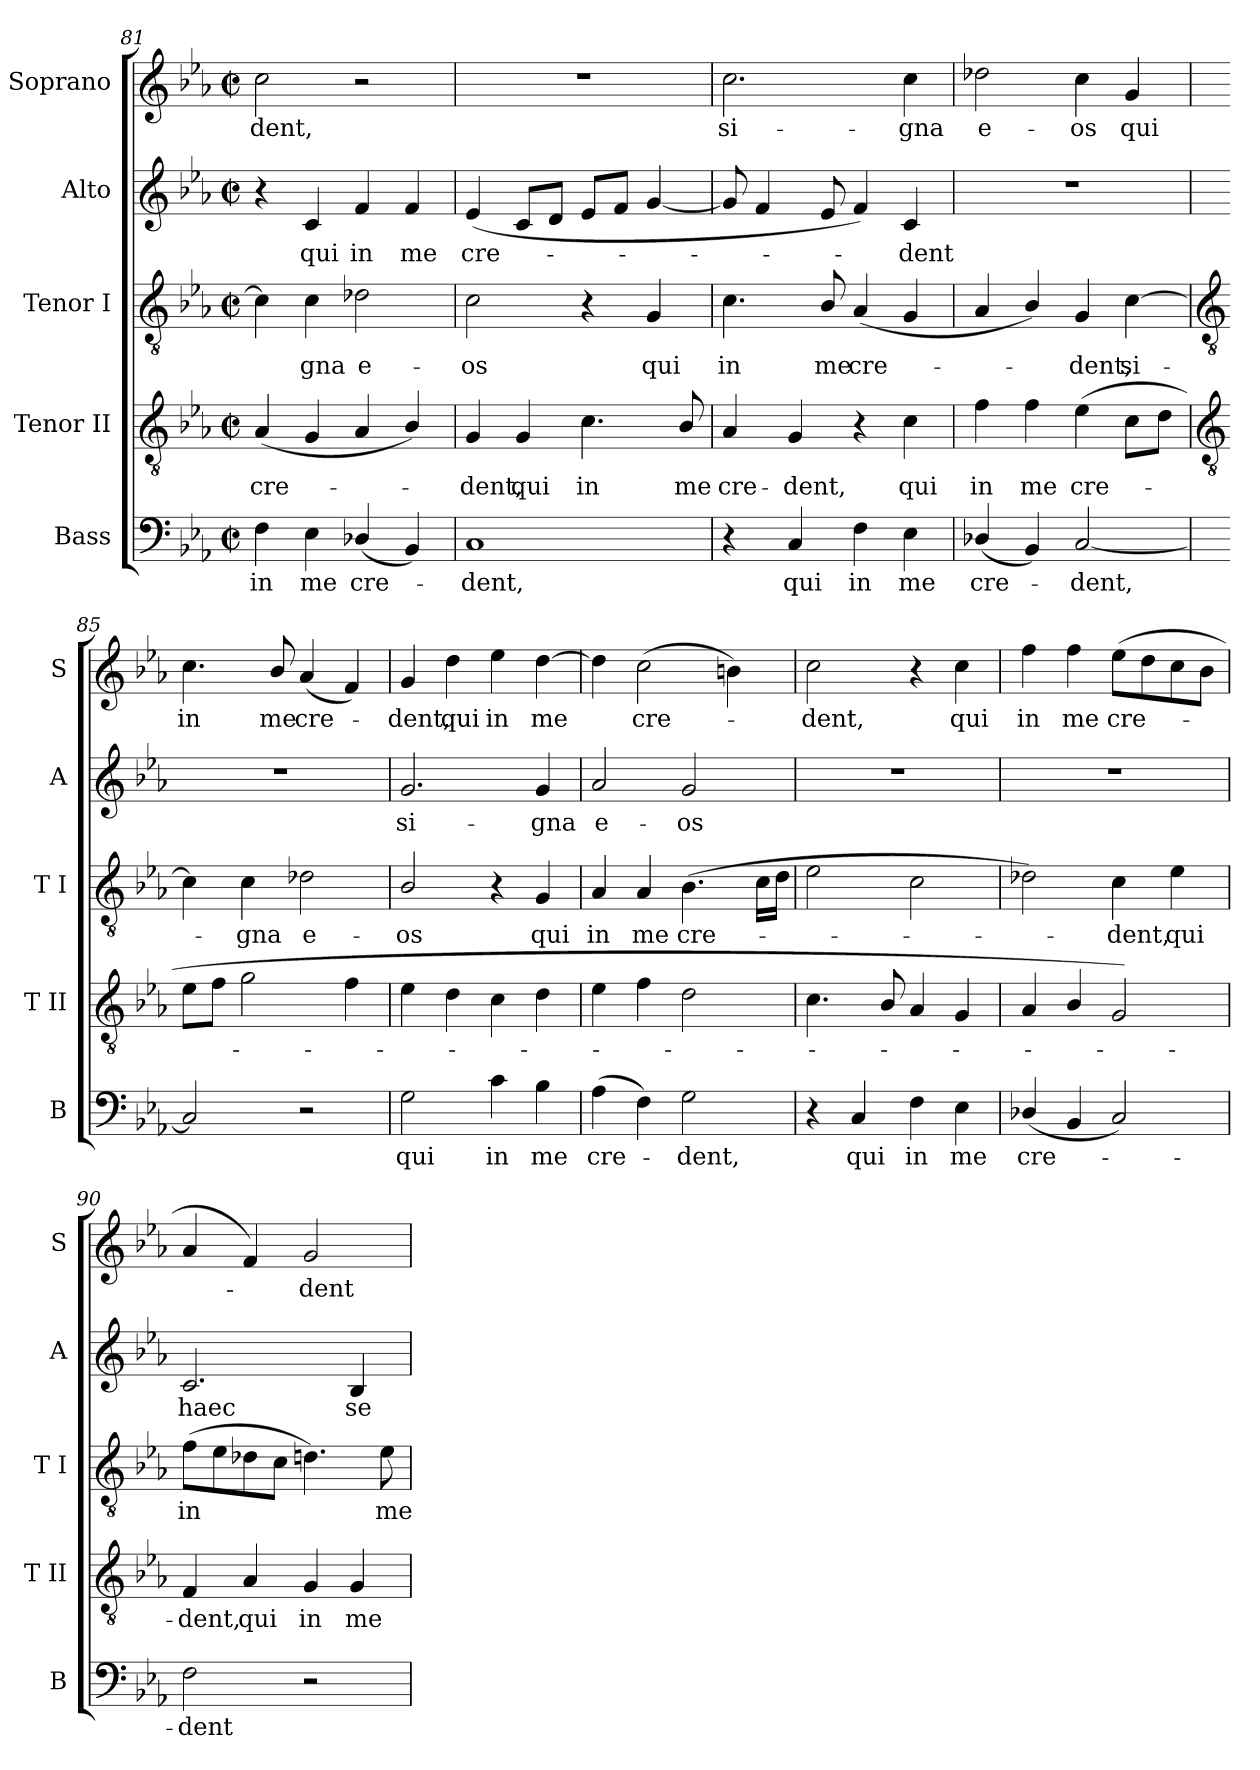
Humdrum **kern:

**kern	**text	**kern	**text	**kern	**text	**kern	**text	**kern	**text
*part5	*part5	*part4	*part4	*part3	*part3	*part2	*part2	*part1	*part1
*staff5	*staff5	*staff4	*staff4	*staff3	*staff3	*staff2	*staff2	*staff1	*staff1
*I"Bass	*	*I"Tenor II	*	*I"Tenor I	*	*I"Alto	*	*I"Soprano	*
*I'B	*	*I'T II	*	*I'T I	*	*I'A	*	*I'S	*
*clefF4	*	*clefGv2	*	*clefGv2	*	*clefG2	*	*clefG2	*
*k[b-e-a-]	*	*k[b-e-a-]	*	*k[b-e-a-]	*	*k[b-e-a-]	*	*k[b-e-a-]	*
*E-:	*	*E-:	*	*E-:	*	*E-:	*	*E-:	*
*M2/2	*	*M2/2	*	*M2/2	*	*M2/2	*	*M2/2	*
*met(c|)	*	*met(c|)	*	*met(c|)	*	*met(c|)	*	*met(c|)	*
=81	=81	=81	=81	=81	=81	=81	=81	=81	=81
!	!LO:LY:b	!	!LO:LY:b	!	!	!	!	!	!LO:LY:b
4F	in	(<4A-	cre-	4c]	.	4r	.	2cc	-dent,
!	!LO:LY:b	!	!	!	!LO:LY:b	!	!LO:LY:b	!	!
4E-	me	4G	.	4c	gna	4c	qui	.	.
!	!LO:LY:b	!	!	!	!LO:LY:b	!	!LO:LY:b	!	!
(<4D-X/	cre-	4A-	.	2d-X	e-	4f	in	2r	.
!	!	!	!	!	!	!	!LO:LY:b	!	!
4BB-)	.	4B-/)	.	.	.	4f	me	.	.
=82	=82	=82	=82	=82	=82	=82	=82	=82	=82
!	!LO:LY:b	!	!LO:LY:b	!	!LO:LY:b	!	!LO:LY:b	!	!
1C	dent,	4G	dent,	2c	-os	(<4e-	cre-	1r	.
!	!	!	!LO:LY:b	!	!	!	!	!	!
.	.	4G	qui	.	.	8cL	.	.	.
.	.	.	.	.	.	8dJ	.	.	.
!	!	!	!LO:LY:b	!	!	!	!	!	!
.	.	4.c	in	4r	.	8e-L	.	.	.
.	.	.	.	.	.	8fJ	.	.	.
!	!	!	!	!	!LO:LY:b	!	!	!	!
.	.	.	.	4G	qui	[4g	.	.	.
!	!	!	!LO:LY:b	!	!	!	!	!	!
.	.	8B-/	me	.	.	.	.	.	.
=83	=83	=83	=83	=83	=83	=83	=83	=83	=83
!	!	!	!LO:LY:b	!	!LO:LY:b	!	!	!	!LO:LY:b
4r	.	4A-	cre-	4.c	in	8g]	.	2.cc	si-
.	.	.	.	.	.	4f	.	.	.
!	!LO:LY:b	!	!LO:LY:b	!	!	!	!	!	!
4C	qui	4G	-dent,	.	.	.	.	.	.
!	!	!	!	!	!LO:LY:b	!	!	!	!
.	.	.	.	8B-/	me	8e-	.	.	.
!	!LO:LY:b	!	!	!	!LO:LY:b	!	!	!	!
4F	in	4r	.	(<4A-	cre-	4f)	.	.	.
!	!LO:LY:b	!	!LO:LY:b	!	!	!	!LO:LY:b	!	!LO:LY:b
4E-	me	4c	qui	4G	.	4c	dent	4cc	-gna
=84	=84	=84	=84	=84	=84	=84	=84	=84	=84
!	!LO:LY:b	!	!LO:LY:b	!	!	!	!	!	!LO:LY:b
(<4D-X/	cre-	4f	in	4A-	.	1r	.	2dd-X	e-
!	!	!	!LO:LY:b	!	!	!	!	!	!
4BB-)	.	4f	me	4B-/)	.	.	.	.	.
!	!LO:LY:b	!	!LO:LY:b	!	!LO:LY:b	!	!	!	!LO:LY:b
[2C	dent,	(>4e-	cre-	4G	dent,	.	.	4cc	-os
!	!	!	!	!	!LO:LY:b	!	!	!	!LO:LY:b
.	.	8cL	.	[4c	si-	.	.	4g	qui
.	.	8dJ	.	.	.	.	.	.	.
!!LO:LB:g=z
=85	=85	=85	=85	=85	=85	=85	=85	=85	=85
*	*	*clefGv2	*	*clefGv2	*	*	*	*	*
!	!	!	!	!	!	!	!	!	!LO:LY:b
2C]	.	8e-L	.	4c]	.	1r	.	4.cc	in
.	.	8fJ	.	.	.	.	.	.	.
!	!	!	!	!	!LO:LY:b	!	!	!	!
.	.	2g	.	4c	gna	.	.	.	.
!	!	!	!	!	!	!	!	!	!LO:LY:b
.	.	.	.	.	.	.	.	8b-/	me
!	!	!	!	!	!LO:LY:b	!	!	!	!LO:LY:b
2r	.	.	.	2d-X	e-	.	.	(<4a-	cre-
.	.	4f	.	.	.	.	.	4f)	.
=86	=86	=86	=86	=86	=86	=86	=86	=86	=86
!	!LO:LY:b	!	!	!	!LO:LY:b	!	!LO:LY:b	!	!LO:LY:b
2G	qui	4e-	.	2B-/	-os	2.g	si-	4g	dent,
!	!	!	!	!	!	!	!	!	!LO:LY:b
.	.	4d	.	.	.	.	.	4dd	qui
!	!LO:LY:b	!	!	!	!	!	!	!	!LO:LY:b
4c	in	4c	.	4r	.	.	.	4ee-	in
!	!LO:LY:b	!	!	!	!LO:LY:b	!	!LO:LY:b	!	!LO:LY:b
4B-	me	4d	.	4G	qui	4g	-gna	[4dd	me
=87	=87	=87	=87	=87	=87	=87	=87	=87	=87
!	!LO:LY:b	!	!	!	!LO:LY:b	!	!LO:LY:b	!	!
(>4A-	cre-	4e-	.	4A-	in	2a-	e-	4dd]	.
!	!	!	!	!	!LO:LY:b	!	!	!	!LO:LY:b
4F)	.	4f	.	4A-	me	.	.	(>2cc	cre-
!	!LO:LY:b	!	!	!	!LO:LY:b	!	!LO:LY:b	!	!
2G	dent,	2d	.	(>4.B-	cre-	2g	-os	.	.
.	.	.	.	.	.	.	.	4bn)	.
.	.	.	.	16cLL	.	.	.	.	.
.	.	.	.	16dJJ	.	.	.	.	.
=88	=88	=88	=88	=88	=88	=88	=88	=88	=88
!	!	!	!	!	!	!	!	!	!LO:LY:b
4r	.	4.c	.	2e-	.	1r	.	2cc	dent,
!	!LO:LY:b	!	!	!	!	!	!	!	!
4C	qui	.	.	.	.	.	.	.	.
.	.	8B-/	.	.	.	.	.	.	.
!	!LO:LY:b	!	!	!	!	!	!	!	!
4F	in	4A-	.	2c	.	.	.	4r	.
!	!LO:LY:b	!	!	!	!	!	!	!	!LO:LY:b
4E-	me	4G	.	.	.	.	.	4cc	qui
=89	=89	=89	=89	=89	=89	=89	=89	=89	=89
!	!LO:LY:b	!	!	!	!	!	!	!	!LO:LY:b
(<4D-X/	cre-	4A-	.	2d-X)	.	1r	.	4ff	in
!	!	!	!	!	!	!	!	!	!LO:LY:b
4BB-	.	4B-/	.	.	.	.	.	4ff	me
!	!	!	!	!	!LO:LY:b	!	!	!	!LO:LY:b
2C)	.	2G)	.	4c	dent,	.	.	(>8ee-L	cre-
.	.	.	.	.	.	.	.	8dd	.
!	!	!	!	!	!LO:LY:b	!	!	!	!
.	.	.	.	4e-	qui	.	.	8cc	.
.	.	.	.	.	.	.	.	8b-J	.
=90	=90	=90	=90	=90	=90	=90	=90	=90	=90
!	!LO:LY:b	!	!LO:LY:b	!	!LO:LY:b	!	!LO:LY:b	!	!
2F	dent	4F	dent,	(>8fL	in	2.c	haec	4a-	.
.	.	.	.	8e-	.	.	.	.	.
!	!	!	!LO:LY:b	!	!	!	!	!	!
.	.	4A-	qui	8d-X	.	.	.	4f)	.
.	.	.	.	8cJ	.	.	.	.	.
!	!	!	!LO:LY:b	!	!	!	!	!	!LO:LY:b
2r	.	4G	in	4.dn)	.	.	.	2g	dent
!	!	!	!LO:LY:b	!	!	!	!LO:LY:b	!	!
.	.	4G	me	.	.	4B-	se-	.	.
!	!	!	!	!	!LO:LY:b	!	!	!	!
.	.	.	.	8e-	me	.	.	.	.
=	=	=	=	=	=	=	=	=	=
*-	*-	*-	*-	*-	*-	*-	*-	*-	*-
